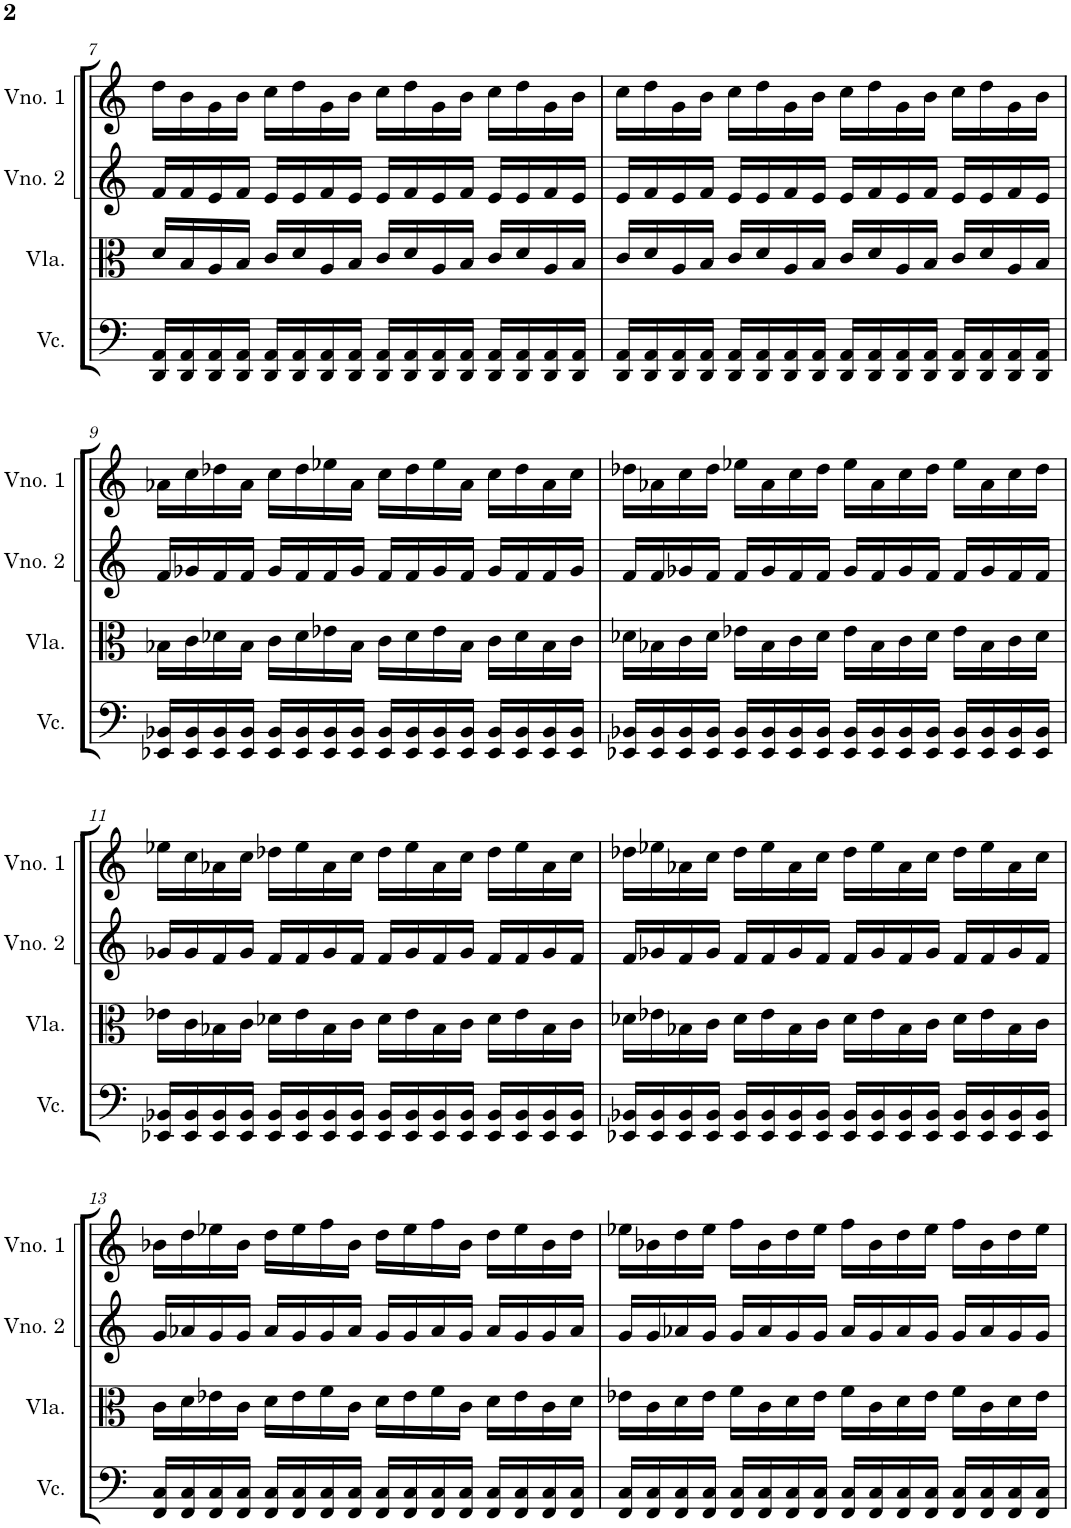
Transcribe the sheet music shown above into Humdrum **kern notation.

**kern	**kern	**kern	**kern
*part4	*part3	*part2	*part1
*staff4	*staff3	*staff2	*staff1
*I"Violoncelo	*I"Viola	*I"Violino 2	*I"Violino 1
*I'Vc.	*I'Vla.	*I'Vno. 2	*I'Vno. 1
!!LO:PB:g=z
*clefF4	*clefC3	*clefG2	*clefG2
*k[]	*k[]	*k[]	*k[]
*M4/4	*M4/4	*M4/4	*M4/4
=7	=7	=7	=7
16DD/ 16AA/LL	16d/LL	16f/LL	16dd\LL
16DD/ 16AA/	16B/	16f/	16b\
16DD/ 16AA/	16A/	16e/	16g\
16DD/ 16AA/JJ	16B/JJ	16f/JJ	16b\JJ
16DD/ 16AA/LL	16c/LL	16e/LL	16cc\LL
16DD/ 16AA/	16d/	16e/	16dd\
16DD/ 16AA/	16A/	16f/	16g\
16DD/ 16AA/JJ	16B/JJ	16e/JJ	16b\JJ
16DD/ 16AA/LL	16c/LL	16e/LL	16cc\LL
16DD/ 16AA/	16d/	16f/	16dd\
16DD/ 16AA/	16A/	16e/	16g\
16DD/ 16AA/JJ	16B/JJ	16f/JJ	16b\JJ
16DD/ 16AA/LL	16c/LL	16e/LL	16cc\LL
16DD/ 16AA/	16d/	16e/	16dd\
16DD/ 16AA/	16A/	16f/	16g\
16DD/ 16AA/JJ	16B/JJ	16e/JJ	16b\JJ
=8	=8	=8	=8
16DD/ 16AA/LL	16c/LL	16e/LL	16cc\LL
16DD/ 16AA/	16d/	16f/	16dd\
16DD/ 16AA/	16A/	16e/	16g\
16DD/ 16AA/JJ	16B/JJ	16f/JJ	16b\JJ
16DD/ 16AA/LL	16c/LL	16e/LL	16cc\LL
16DD/ 16AA/	16d/	16e/	16dd\
16DD/ 16AA/	16A/	16f/	16g\
16DD/ 16AA/JJ	16B/JJ	16e/JJ	16b\JJ
16DD/ 16AA/LL	16c/LL	16e/LL	16cc\LL
16DD/ 16AA/	16d/	16f/	16dd\
16DD/ 16AA/	16A/	16e/	16g\
16DD/ 16AA/JJ	16B/JJ	16f/JJ	16b\JJ
16DD/ 16AA/LL	16c/LL	16e/LL	16cc\LL
16DD/ 16AA/	16d/	16e/	16dd\
16DD/ 16AA/	16A/	16f/	16g\
16DD/ 16AA/JJ	16B/JJ	16e/JJ	16b\JJ
!!LO:LB:g=z
=9	=9	=9	=9
16EE-X/ 16BB-X/LL	16B-X\LL	16f/LL	16a-X\LL
16EE-/ 16BB-/	16c\	16g-X/	16cc\
16EE-/ 16BB-/	16d-X\	16f/	16dd-X\
16EE-/ 16BB-/JJ	16B-\JJ	16f/JJ	16a-\JJ
16EE-/ 16BB-/LL	16c\LL	16g-/LL	16cc\LL
16EE-/ 16BB-/	16d-\	16f/	16dd-\
16EE-/ 16BB-/	16e-X\	16f/	16ee-X\
16EE-/ 16BB-/JJ	16B-\JJ	16g-/JJ	16a-\JJ
16EE-/ 16BB-/LL	16c\LL	16f/LL	16cc\LL
16EE-/ 16BB-/	16d-\	16f/	16dd-\
16EE-/ 16BB-/	16e-\	16g-/	16ee-\
16EE-/ 16BB-/JJ	16B-\JJ	16f/JJ	16a-\JJ
16EE-/ 16BB-/LL	16c\LL	16g-/LL	16cc\LL
16EE-/ 16BB-/	16d-\	16f/	16dd-\
16EE-/ 16BB-/	16B-\	16f/	16a-\
16EE-/ 16BB-/JJ	16c\JJ	16g-/JJ	16cc\JJ
=10	=10	=10	=10
16EE-X/ 16BB-X/LL	16d-X\LL	16f/LL	16dd-X\LL
16EE-/ 16BB-/	16B-X\	16f/	16a-X\
16EE-/ 16BB-/	16c\	16g-X/	16cc\
16EE-/ 16BB-/JJ	16d-\JJ	16f/JJ	16dd-\JJ
16EE-/ 16BB-/LL	16e-X\LL	16f/LL	16ee-X\LL
16EE-/ 16BB-/	16B-\	16g-/	16a-\
16EE-/ 16BB-/	16c\	16f/	16cc\
16EE-/ 16BB-/JJ	16d-\JJ	16f/JJ	16dd-\JJ
16EE-/ 16BB-/LL	16e-\LL	16g-/LL	16ee-\LL
16EE-/ 16BB-/	16B-\	16f/	16a-\
16EE-/ 16BB-/	16c\	16g-/	16cc\
16EE-/ 16BB-/JJ	16d-\JJ	16f/JJ	16dd-\JJ
16EE-/ 16BB-/LL	16e-\LL	16f/LL	16ee-\LL
16EE-/ 16BB-/	16B-\	16g-/	16a-\
16EE-/ 16BB-/	16c\	16f/	16cc\
16EE-/ 16BB-/JJ	16d-\JJ	16f/JJ	16dd-\JJ
!!LO:LB:g=z
=11	=11	=11	=11
16EE-X/ 16BB-X/LL	16e-X\LL	16g-X/LL	16ee-X\LL
16EE-/ 16BB-/	16c\	16g-/	16cc\
16EE-/ 16BB-/	16B-X\	16f/	16a-X\
16EE-/ 16BB-/JJ	16c\JJ	16g-/JJ	16cc\JJ
16EE-/ 16BB-/LL	16d-X\LL	16f/LL	16dd-X\LL
16EE-/ 16BB-/	16e-\	16f/	16ee-\
16EE-/ 16BB-/	16B-\	16g-/	16a-\
16EE-/ 16BB-/JJ	16c\JJ	16f/JJ	16cc\JJ
16EE-/ 16BB-/LL	16d-\LL	16f/LL	16dd-\LL
16EE-/ 16BB-/	16e-\	16g-/	16ee-\
16EE-/ 16BB-/	16B-\	16f/	16a-\
16EE-/ 16BB-/JJ	16c\JJ	16g-/JJ	16cc\JJ
16EE-/ 16BB-/LL	16d-\LL	16f/LL	16dd-\LL
16EE-/ 16BB-/	16e-\	16f/	16ee-\
16EE-/ 16BB-/	16B-\	16g-/	16a-\
16EE-/ 16BB-/JJ	16c\JJ	16f/JJ	16cc\JJ
=12	=12	=12	=12
16EE-X/ 16BB-X/LL	16d-X\LL	16f/LL	16dd-X\LL
16EE-/ 16BB-/	16e-X\	16g-X/	16ee-X\
16EE-/ 16BB-/	16B-X\	16f/	16a-X\
16EE-/ 16BB-/JJ	16c\JJ	16g-/JJ	16cc\JJ
16EE-/ 16BB-/LL	16d-\LL	16f/LL	16dd-\LL
16EE-/ 16BB-/	16e-\	16f/	16ee-\
16EE-/ 16BB-/	16B-\	16g-/	16a-\
16EE-/ 16BB-/JJ	16c\JJ	16f/JJ	16cc\JJ
16EE-/ 16BB-/LL	16d-\LL	16f/LL	16dd-\LL
16EE-/ 16BB-/	16e-\	16g-/	16ee-\
16EE-/ 16BB-/	16B-\	16f/	16a-\
16EE-/ 16BB-/JJ	16c\JJ	16g-/JJ	16cc\JJ
16EE-/ 16BB-/LL	16d-\LL	16f/LL	16dd-\LL
16EE-/ 16BB-/	16e-\	16f/	16ee-\
16EE-/ 16BB-/	16B-\	16g-/	16a-\
16EE-/ 16BB-/JJ	16c\JJ	16f/JJ	16cc\JJ
!!LO:LB:g=z
=13	=13	=13	=13
16FF/ 16C/LL	16c\LL	16g/LL	16b-X\LL
16FF/ 16C/	16d\	16a-X/	16dd\
16FF/ 16C/	16e-X\	16g/	16ee-X\
16FF/ 16C/JJ	16c\JJ	16g/JJ	16b-\JJ
16FF/ 16C/LL	16d\LL	16a-/LL	16dd\LL
16FF/ 16C/	16e-\	16g/	16ee-\
16FF/ 16C/	16f\	16g/	16ff\
16FF/ 16C/JJ	16c\JJ	16a-/JJ	16b-\JJ
16FF/ 16C/LL	16d\LL	16g/LL	16dd\LL
16FF/ 16C/	16e-\	16g/	16ee-\
16FF/ 16C/	16f\	16a-/	16ff\
16FF/ 16C/JJ	16c\JJ	16g/JJ	16b-\JJ
16FF/ 16C/LL	16d\LL	16a-/LL	16dd\LL
16FF/ 16C/	16e-\	16g/	16ee-\
16FF/ 16C/	16c\	16g/	16b-\
16FF/ 16C/JJ	16d\JJ	16a-/JJ	16dd\JJ
=14	=14	=14	=14
16FF/ 16C/LL	16e-X\LL	16g/LL	16ee-X\LL
16FF/ 16C/	16c\	16g/	16b-X\
16FF/ 16C/	16d\	16a-X/	16dd\
16FF/ 16C/JJ	16e-\JJ	16g/JJ	16ee-\JJ
16FF/ 16C/LL	16f\LL	16g/LL	16ff\LL
16FF/ 16C/	16c\	16a-/	16b-\
16FF/ 16C/	16d\	16g/	16dd\
16FF/ 16C/JJ	16e-\JJ	16g/JJ	16ee-\JJ
16FF/ 16C/LL	16f\LL	16a-/LL	16ff\LL
16FF/ 16C/	16c\	16g/	16b-\
16FF/ 16C/	16d\	16a-/	16dd\
16FF/ 16C/JJ	16e-\JJ	16g/JJ	16ee-\JJ
16FF/ 16C/LL	16f\LL	16g/LL	16ff\LL
16FF/ 16C/	16c\	16a-/	16b-\
16FF/ 16C/	16d\	16g/	16dd\
16FF/ 16C/JJ	16e-\JJ	16g/JJ	16ee-\JJ
=	=	=	=
*-	*-	*-	*-
